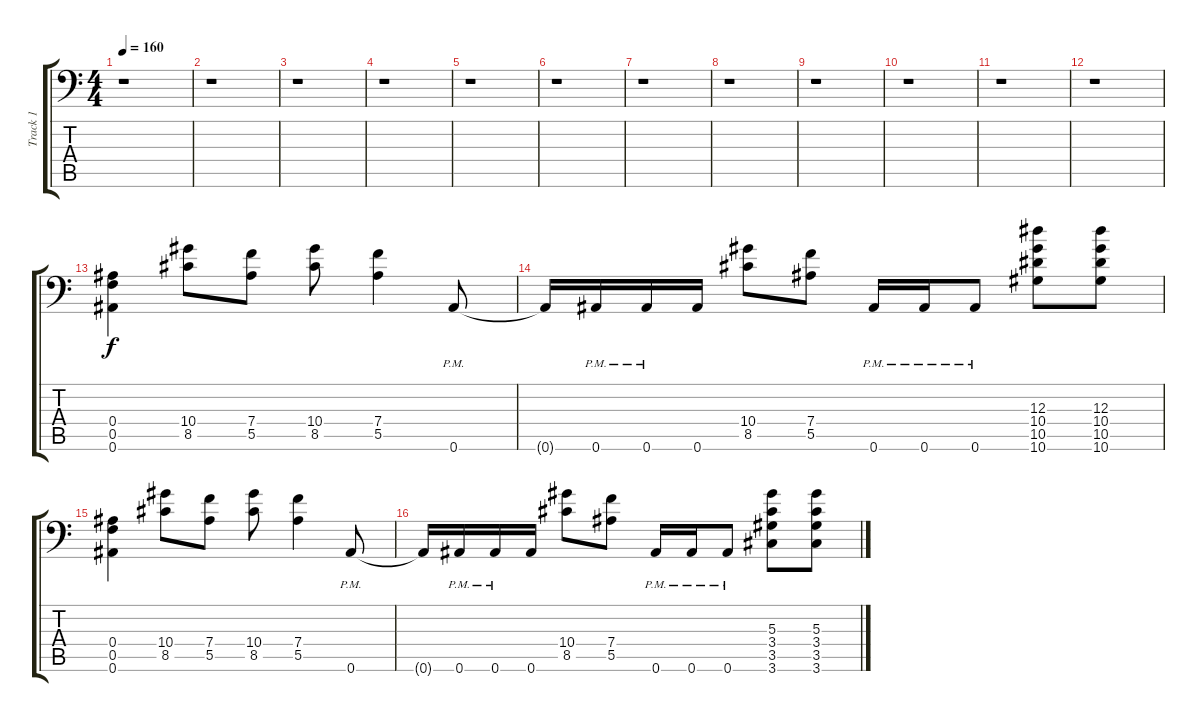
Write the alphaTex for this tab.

\track ("Track 1" "Track 1") {instrument distortionguitar}
\staff {score tabs}
\tuning (C4 G3 Eb3 Bb2 F2 Bb1) {hide}
\ts (4 4)
\tempo 160
\clef f4
\ks c
r.1{dy f} |
r.1 |
r.1 |
r.1 |
r.1 |
r.1 |
r.1 |
r.1 |
r.1 |
r.1 |
r.1 |
r.1 |
(0.4 0.5 0.6).4 (10.4 8.5).8 (7.4 5.5).8 (10.4 8.5).8 (7.4 5.5).4 0.6{pm}.8 |
0.6{t}.16 0.6{pm}.16 0.6{pm}.16 0.6.16 (10.4 8.5).8 (7.4 5.5).8 0.6{pm}.16 0.6{pm}.16 0.6{pm}.8 (12.3 10.4 10.5 10.6).8 (12.3 10.4 10.5 10.6).8 |
(0.4 0.5 0.6).4 (10.4 8.5).8 (7.4 5.5).8 (10.4 8.5).8 (7.4 5.5).4 0.6{pm}.8 |
0.6{t}.16 0.6{pm}.16 0.6{pm}.16 0.6.16 (10.4 8.5).8 (7.4 5.5).8 0.6{pm}.16 0.6{pm}.16 0.6{pm}.8 (5.3 3.4 3.5 3.6).8 (5.3 3.4 3.5 3.6).8
